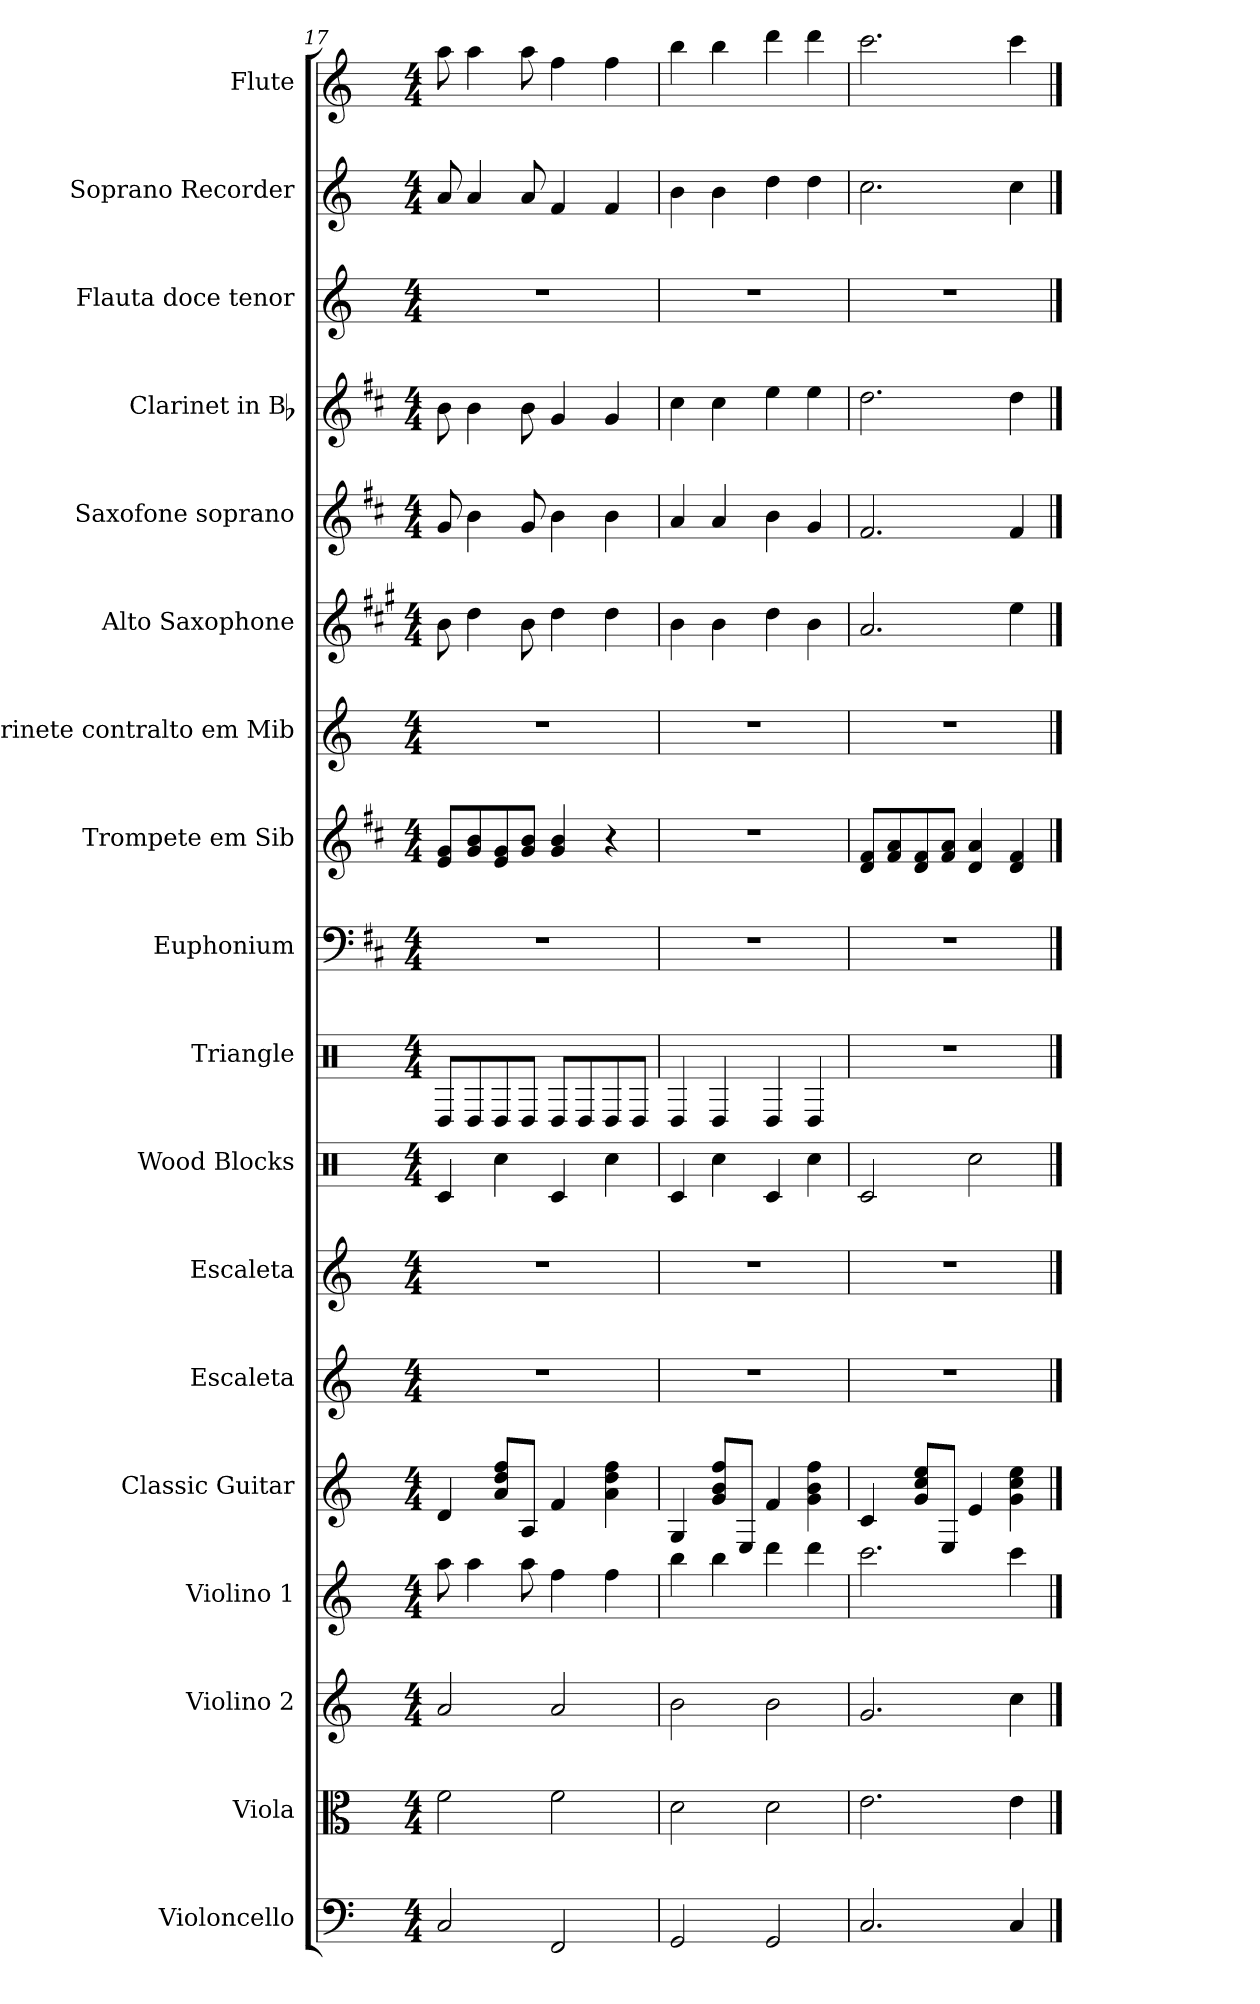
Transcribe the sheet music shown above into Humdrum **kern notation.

**kern	**kern	**kern	**kern	**kern	**kern	**kern	**kern	**kern	**kern	**kern	**kern	**kern	**kern	**kern	**kern	**kern	**kern
*part18	*part17	*part16	*part15	*part14	*part13	*part12	*part11	*part10	*part9	*part8	*part7	*part6	*part5	*part4	*part3	*part2	*part1
*staff18	*staff17	*staff16	*staff15	*staff14	*staff13	*staff12	*staff11	*staff10	*staff9	*staff8	*staff7	*staff6	*staff5	*staff4	*staff3	*staff2	*staff1
*I"Violoncello	*I"Viola	*I"Violino 2	*I"Violino 1	*I"Classic Guitar	*I"Escaleta	*I"Escaleta	*I"Wood Blocks	*I"Triangle	*I"Euphonium	*I"Trompete em Sib	*I"Clarinete contralto em Mib	*I"Alto Saxophone	*I"Saxofone soprano	*I"Clarinet in Bb	*I"Flauta doce tenor	*I"Soprano Recorder	*I"Flute
*I'Vc.	*I'Vla.	*I'Vno. 2	*I'Vno. 1	*I'Clas. G.	*	*	*I'W.B.	*I'Tri.	*I'Euphonium	*I'Tpte.	*I'Cl. ca.	*I'Alto Sax.	*I'Sax. sop.	*I'Cl.	*I'Fl. d. t.	*I'S. Rec.	*I'Fl.
*clefF4	*clefC3	*clefG2	*clefG2	*clefG2	*clefG2	*clefG2	*clefX	*clefX	*clefF4	*clefG2	*clefG2	*clefG2	*clefG2	*clefG2	*clefG2	*clefG2	*clefG2
*	*	*	*	*ITrd7c12	*	*	*	*	*ITrd1c2	*ITrd1c2	*ITrd12c21	*ITrd5c9	*ITrd1c2	*ITrd1c2	*	*ITrd-7c-12	*
*k[]	*k[]	*k[]	*k[]	*k[]	*k[]	*k[]	*k[]	*k[]	*k[]	*k[]	*k[]	*k[]	*k[]	*k[]	*k[]	*k[]	*k[]
*C:	*C:	*C:	*C:	*C:	*C:	*C:	*C:	*C:	*C:	*C:	*C:	*C:	*C:	*C:	*C:	*C:	*C:
*M4/4	*M4/4	*M4/4	*M4/4	*M4/4	*M4/4	*M4/4	*M4/4	*M4/4	*M4/4	*M4/4	*M4/4	*M4/4	*M4/4	*M4/4	*M4/4	*M4/4	*M4/4
=17	=17	=17	=17	=17	=17	=17	=17	=17	=17	=17	=17	=17	=17	=17	=17	=17	=17
2Ci/	2fi\	2ai/	8aai\	4Di/	1r	1r	4Rci/	8RDi/L	1r	8di/ 8fiL	1r	8di\	8fi/	8ai\	1r	8aai/	8aai\
.	.	.	4aai\	.	.	.	.	8RDi/	.	8fi/ 8ai	.	4fi\	4ai\	4ai\	.	4aai/	4aai\
.	.	.	.	8Ai/ 8di 8fiL	.	.	4Rcci\	8RDi/	.	8di/ 8fi	.	.	.	.	.	.	.
.	.	.	8aai\	8AAi/J	.	.	.	8RDi/J	.	8fi/ 8aiJ	.	8di\	8fi/	8ai\	.	8aai/	8aai\
2FFi/	2fi\	2ai/	4ffi\	4Fi/	.	.	4Rci/	8RDi/L	.	4fi/ 4ai	.	4fi\	4ai\	4fi/	.	4ffi/	4ffi\
.	.	.	.	.	.	.	.	8RDi/	.	.	.	.	.	.	.	.	.
.	.	.	4ffi\	4Ai\ 4di 4fi	.	.	4Rcci\	8RDi/	.	4r	.	4fi\	4ai\	4fi/	.	4ffi/	4ffi\
.	.	.	.	.	.	.	.	8RDi/J	.	.	.	.	.	.	.	.	.
=18	=18	=18	=18	=18	=18	=18	=18	=18	=18	=18	=18	=18	=18	=18	=18	=18	=18
2GGi/	2di\	2bi\	4bbi\	4GGi/	1r	1r	4Rci/	4RDi/	1r	1r	1r	4di\	4gi/	4bi\	1r	4bbi\	4bbi\
.	.	.	4bbi\	8Gi/ 8Bi 8fiL	.	.	4Rcci\	4RDi/	.	.	.	4di\	4gi/	4bi\	.	4bbi\	4bbi\
.	.	.	.	8EEi/J	.	.	.	.	.	.	.	.	.	.	.	.	.
2GGi/	2di\	2bi\	4dddi\	4Fi/	.	.	4Rci/	4RDi/	.	.	.	4fi\	4ai\	4ddi\	.	4dddi\	4dddi\
.	.	.	4dddi\	4Gi\ 4Bi 4fi	.	.	4Rcci\	4RDi/	.	.	.	4di\	4fi/	4ddi\	.	4dddi\	4dddi\
=19	=19	=19	=19	=19	=19	=19	=19	=19	=19	=19	=19	=19	=19	=19	=19	=19	=19
2.Ci/	2.ei\	2.gi/	2.ccci\	4Ci/	1r	1r	2Rci/	1r	1r	8ci/ 8eiL	1r	2.ci/	2.ei/	2.cci\	1r	2.ccci\	2.ccci\
.	.	.	.	.	.	.	.	.	.	8ei/ 8gi	.	.	.	.	.	.	.
.	.	.	.	8Gi/ 8ci 8eiL	.	.	.	.	.	8ci/ 8ei	.	.	.	.	.	.	.
.	.	.	.	8EEi/J	.	.	.	.	.	8ei/ 8giJ	.	.	.	.	.	.	.
.	.	.	.	4Ei/	.	.	2Rcci\	.	.	4ci/ 4gi	.	.	.	.	.	.	.
4Ci/	4ei\	4cci\	4ccci\	4Gi\ 4ci 4ei	.	.	.	.	.	4ci/ 4ei	.	4gi\	4ei/	4cci\	.	4ccci\	4ccci\
==	==	==	==	==	==	==	==	==	==	==	==	==	==	==	==	==	==
*-	*-	*-	*-	*-	*-	*-	*-	*-	*-	*-	*-	*-	*-	*-	*-	*-	*-
